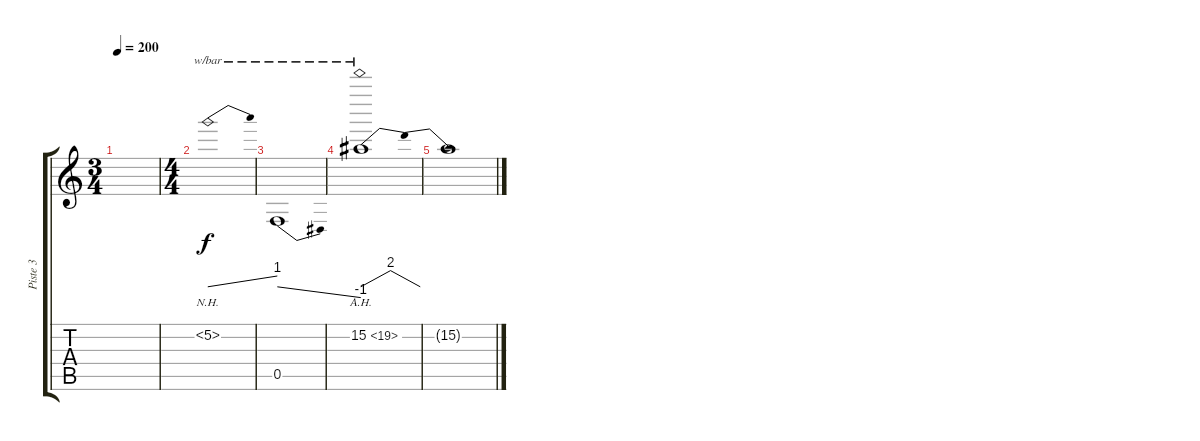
\track ("Piste 3" "Piste 3") {instrument distortionguitar}
\staff {score tabs}
\tuning (C4 G3 Eb3 Bb2 F2 C2) {hide}
\ts (3 4)
\tempo 200
\clef g2
\ks c
|
\ts (4 4)
5.2{nh}.1{tbe (dive default 0 0 60 4) balance 8 instrument violin} |
0.5.1{tbe (dive default 0 0 60 -4)} |
15.2{ah 4}.1{tbe (dip default 0 0 14 8 60 0)} |
15.2{t}.1
